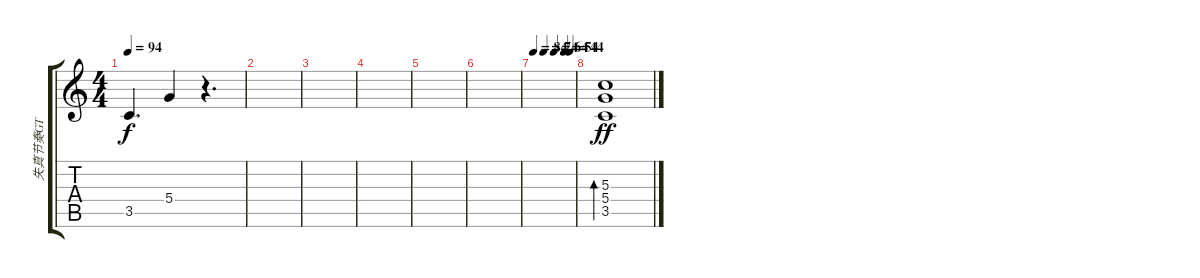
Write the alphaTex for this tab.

\track ("失真节奏GT" "失真节奏GT") {instrument distortionguitar}
\staff {score tabs}
\tuning (E4 B3 G3 D3 A2 D2) {hide}
\ts (4 4)
\tempo 94
\clef g2
\ks c
3.5{t}.4{d dy f} 5.4{t}.4 r.4{d} |
|
|
|
|
|
\tempo 84
\tempo (74 0.25)
\tempo (64 0.5)
\tempo (54 0.75)
\tempo (44 0.875)
|
(5.3 5.4 3.5).1{bd 120 dy ff}
